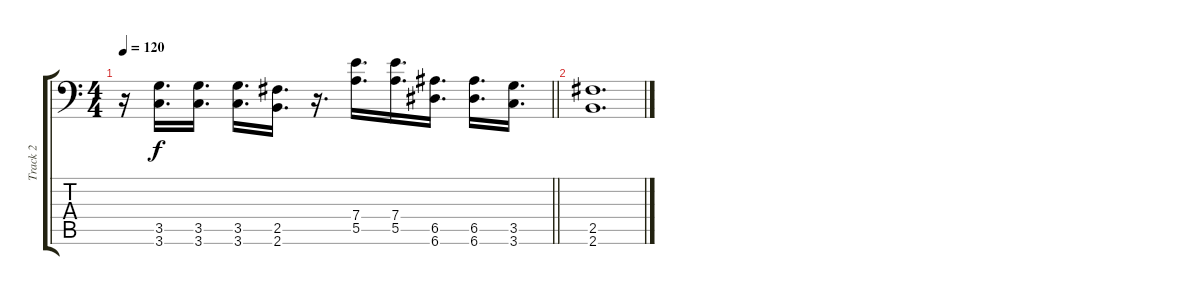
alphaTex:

\track ("Track 2" "Track 2") {instrument distortionguitar}
\staff {score tabs}
\tuning (B3 Gb3 D3 A2 E2 A1) {hide}
\ts (4 4)
\tempo 120
\clef f4
\barLineRight lightlight
\ks c
r.16{dy f} (3.5 3.6).16{d} (3.5 3.6).16{d} (3.5 3.6).16{d} (2.5 2.6).16{d} r.16{d} (7.4 5.5).16{d} (7.4 5.5).16{d} (6.5 6.6).16{d} (6.5 6.6).16{d} (3.5 3.6).16{d} |
(2.5 2.6).1{d}
